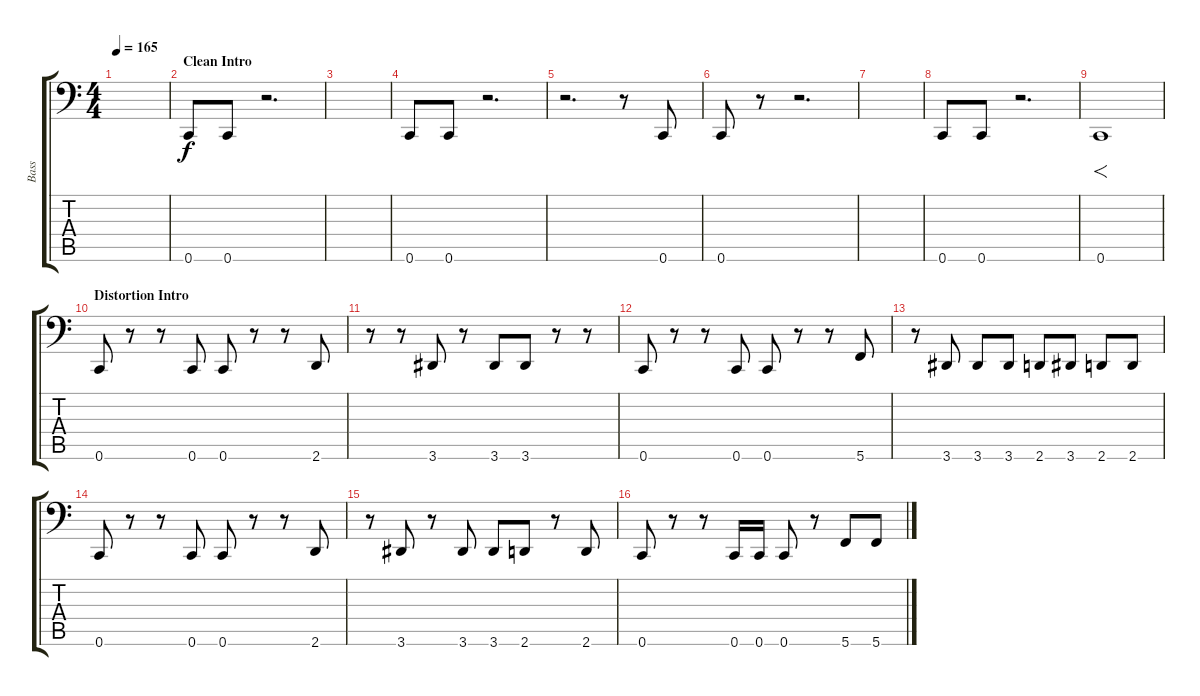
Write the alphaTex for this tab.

\track ("Bass" "Bass") {instrument electricbassfinger}
\staff {score tabs}
\tuning (D3 A2 F2 C2 G1 C1) {hide}
\ts (4 4)
\tempo 165
\clef f4
\ks c
|
\section ("" "Clean Intro")
0.6.8 0.6.8 r.2{d} |
|
0.6.8 0.6.8 r.2{d} |
r.2{d} r.8 0.6.8 |
0.6.8 r.8 r.2{d} |
|
0.6.8 0.6.8 r.2{d} |
0.6.1{f} |
\section ("" "Distortion Intro")
0.6.8 r.8 r.8 0.6.8 0.6.8 r.8 r.8 2.6.8 |
r.8 r.8 3.6.8 r.8 3.6.8 3.6.8 r.8 r.8 |
0.6.8 r.8 r.8 0.6.8 0.6.8 r.8 r.8 5.6.8 |
r.8 3.6.8 3.6.8 3.6.8 2.6.8 3.6.8 2.6.8 2.6.8 |
0.6.8 r.8 r.8 0.6.8 0.6.8 r.8 r.8 2.6.8 |
r.8 3.6.8 r.8 3.6.8 3.6.8 2.6.8 r.8 2.6.8 |
0.6.8 r.8 r.8 0.6.16 0.6.16 0.6.8 r.8 5.6.8 5.6.8
